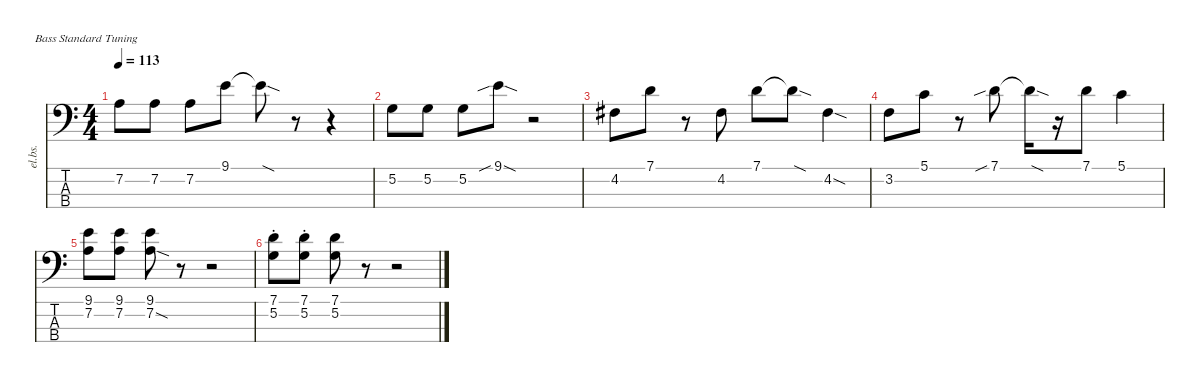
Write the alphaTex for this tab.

\defaultSystemsLayout 4
\hideDynamics
\bracketExtendMode nobrackets
\track ("Electric Bass" "el.bs.") {instrument electricbassfinger}
\staff {score tabs}
\tuning (G2 D2 A1 E1)
\ts (4 4)
\tempo 113
\clef f4
\ks c
7.2.8{dy mf beam Down} 7.2.8{beam Down} 7.2.8{beam Down} 9.1.8{beam Down} 9.1{sod t}.8{beam Down} r.8{beam Down} r.4{beam Down} |
5.2.8{beam Down} 5.2.8{beam Down} 5.2.8{beam Down} 9.1{sib sod}.8{beam Down} r.2{beam Down} |
4.2{acc #}.8{beam Down} 7.1.8{beam Down} r.8{beam Down} 4.2{acc #}.8{beam Down} 7.1.8{beam Down} 7.1{sod t}.8{beam Down} 4.2{sod acc #}.4{beam Down} |
3.2.8{beam Down} 5.1.8{beam Down} r.8{beam Down} 7.1{sib}.8{beam Down} 7.1{sod t}.16{beam Down} r.16{beam Down} 7.1.8{beam Down} 5.1.4{beam Down} |
(9.1 7.2).8{beam Down} (9.1 7.2).8{beam Down} (9.1 7.2{sod}).8{beam Down} r.8{beam Down} r.2{beam Down} |
(7.1 5.2{st}).8{beam Down} (7.1 5.2{st}).8{beam Down} (7.1 5.2).8{beam Down} r.8{beam Down} r.2{beam Down}
